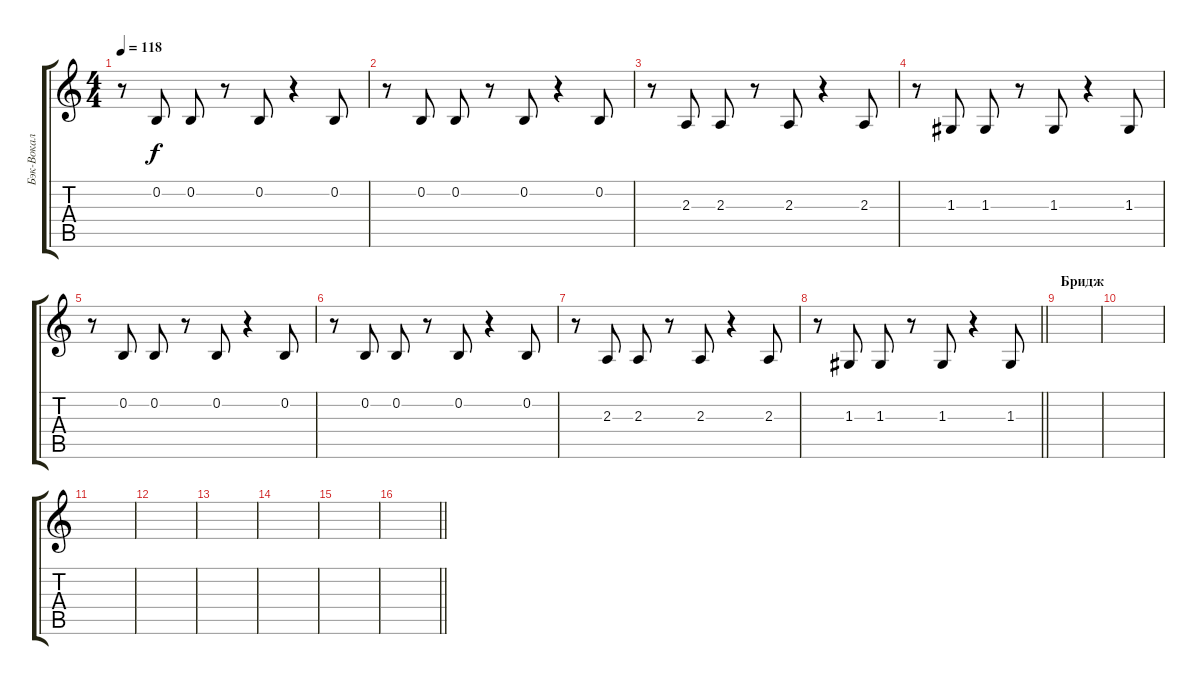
\track ("Бэк-Вокал" "Бэк-Вокал") {instrument bassoon}
\staff {score tabs}
\tuning (E4 B3 G3 D3 A2 E2) {hide}
\ts (4 4)
\tempo 118
\clef g2
\ks c
r.8{dy f} 0.2.8 0.2.8 r.8 0.2.8 r.4 0.2.8 |
r.8 0.2.8 0.2.8 r.8 0.2.8 r.4 0.2.8 |
r.8 2.3.8 2.3.8 r.8 2.3.8 r.4 2.3.8 |
r.8 1.3.8 1.3.8 r.8 1.3.8 r.4 1.3.8 |
r.8 0.2.8 0.2.8 r.8 0.2.8 r.4 0.2.8 |
r.8 0.2.8 0.2.8 r.8 0.2.8 r.4 0.2.8 |
r.8 2.3.8 2.3.8 r.8 2.3.8 r.4 2.3.8 |
\barLineRight lightlight
r.8 1.3.8 1.3.8 r.8 1.3.8 r.4 1.3.8 |
\section ("" "Бридж")
|
|
|
|
|
|
|
\barLineRight lightlight
